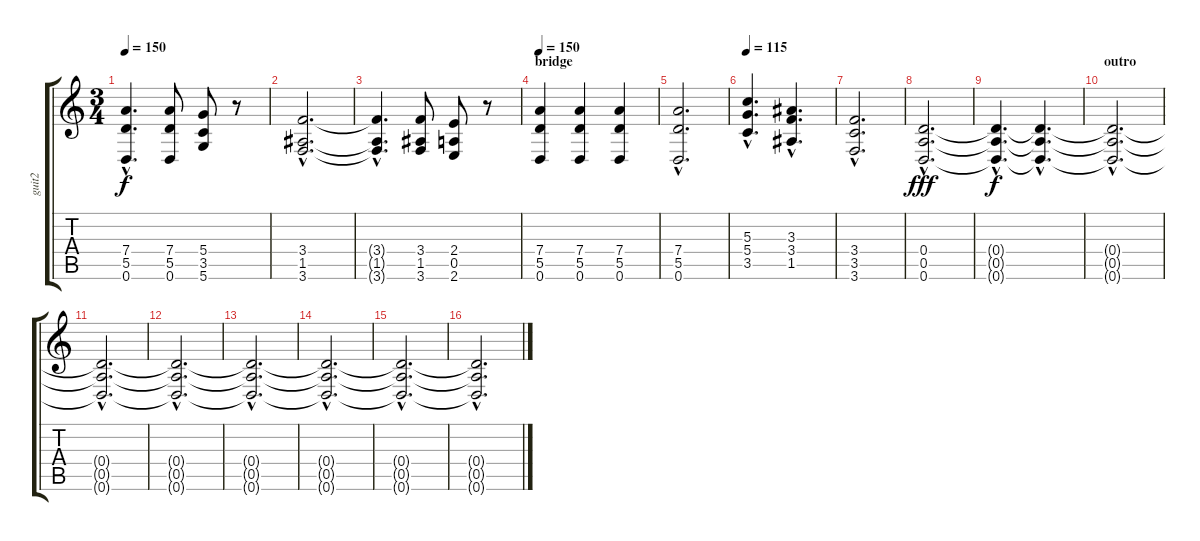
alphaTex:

\track ("guit2" "guit2") {instrument distortionguitar}
\staff {score tabs}
\tuning (E4 B3 G3 D3 A2 D2) {hide}
\ts (3 4)
\tempo 150
\clef g2
\ks c
(7.4{hac t} 5.5{hac t} 0.6{hac t}).4{d dy f} (7.4 5.5 0.6).8 (5.4 3.5 5.6).8 r.8 |
(3.4{hac} 1.5{hac} 3.6{hac}).2{d} |
(3.4{hac t} 1.5{hac t} 3.6{hac t}).4{d} (3.4 1.5 3.6).8 (2.4 0.5 2.6).8 r.8 |
\section ("" "bridge")
\tempo 150
(7.4 5.5 0.6).4 (7.4 5.5 0.6).4 (7.4 5.5 0.6).4 |
(7.4{hac} 5.5{hac} 0.6{hac}).2{d} |
\tempo 115
(5.3{hac} 5.4{hac} 3.5{hac}).4{d} (3.3{hac} 3.4{hac} 1.5{hac}).4{d} |
(3.4{hac} 3.5{hac} 3.6{hac}).2{d} |
(0.4{hac} 0.5{hac} 0.6{hac}).2{d dy fff} |
(0.4{hac t} 0.5{hac t} 0.6{hac t}).4{d dy f} (0.4{hac t} 0.5{hac t} 0.6{hac t}).4{d} |
\section ("" "outro")
(0.4{hac t} 0.5{hac t} 0.6{hac t}).2{d volume 0} |
(0.4{hac t} 0.5{hac t} 0.6{hac t}).2{d} |
(0.4{hac t} 0.5{hac t} 0.6{hac t}).2{d} |
(0.4{hac t} 0.5{hac t} 0.6{hac t}).2{d} |
(0.4{hac t} 0.5{hac t} 0.6{hac t}).2{d} |
(0.4{hac t} 0.5{hac t} 0.6{hac t}).2{d} |
(0.4{hac t} 0.5{hac t} 0.6{hac t}).2{d}
